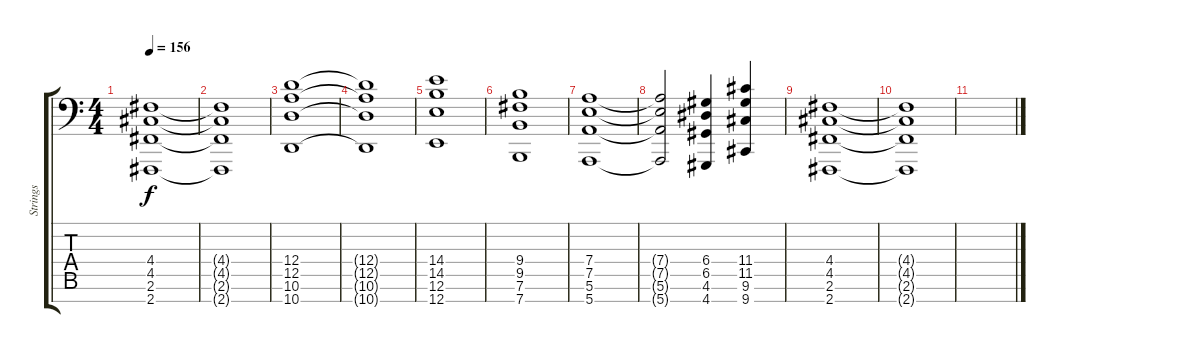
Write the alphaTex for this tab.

\track ("Strings" "Strings") {instrument synthstrings2}
\staff {score tabs}
\tuning (E4 B3 G3 D3 A2 E2 E1) {hide}
\ts (4 4)
\section ("" "")
\tempo 156
\clef f4
\ks c
(4.4 4.5 2.6 2.7).1{dy f} |
(4.4{t} 4.5{t} 2.6{t} 2.7{t}).1 |
(12.4 12.5 10.6 10.7).1 |
(12.4{t} 12.5{t} 10.6{t} 10.7{t}).1 |
(14.4 14.5 12.6 12.7).1 |
(9.4 9.5 7.6 7.7).1 |
(7.4 7.5 5.6 5.7).1 |
(7.4{t} 7.5{t} 5.6{t} 5.7{t}).2 (6.4 6.5 4.6 4.7).4 (11.4 11.5 9.6 9.7).4 |
(4.4 4.5 2.6 2.7).1 |
(4.4{t} 4.5{t} 2.6{t} 2.7{t}).1 |
\section ("" "")
